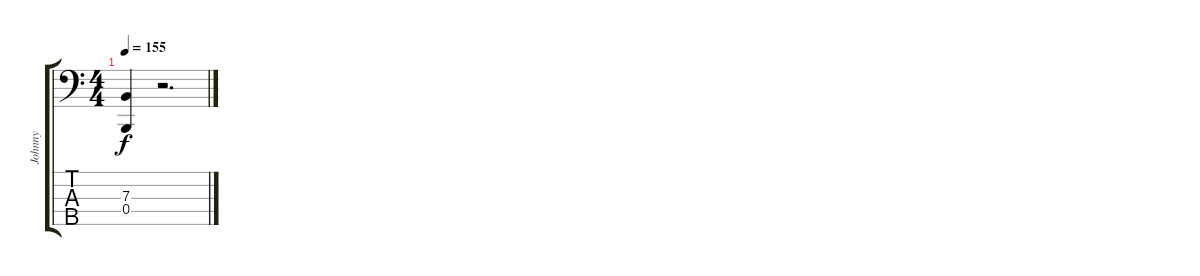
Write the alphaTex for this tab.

\track ("Johnny" "Johnny") {instrument electricbasspick}
\staff {score tabs}
\tuning (D2 A1 E1 B0 Gb0) {hide}
\ts (4 4)
\tempo 155
\clef f4
\ks c
(7.3 0.4).4{dy f} r.2{d}
